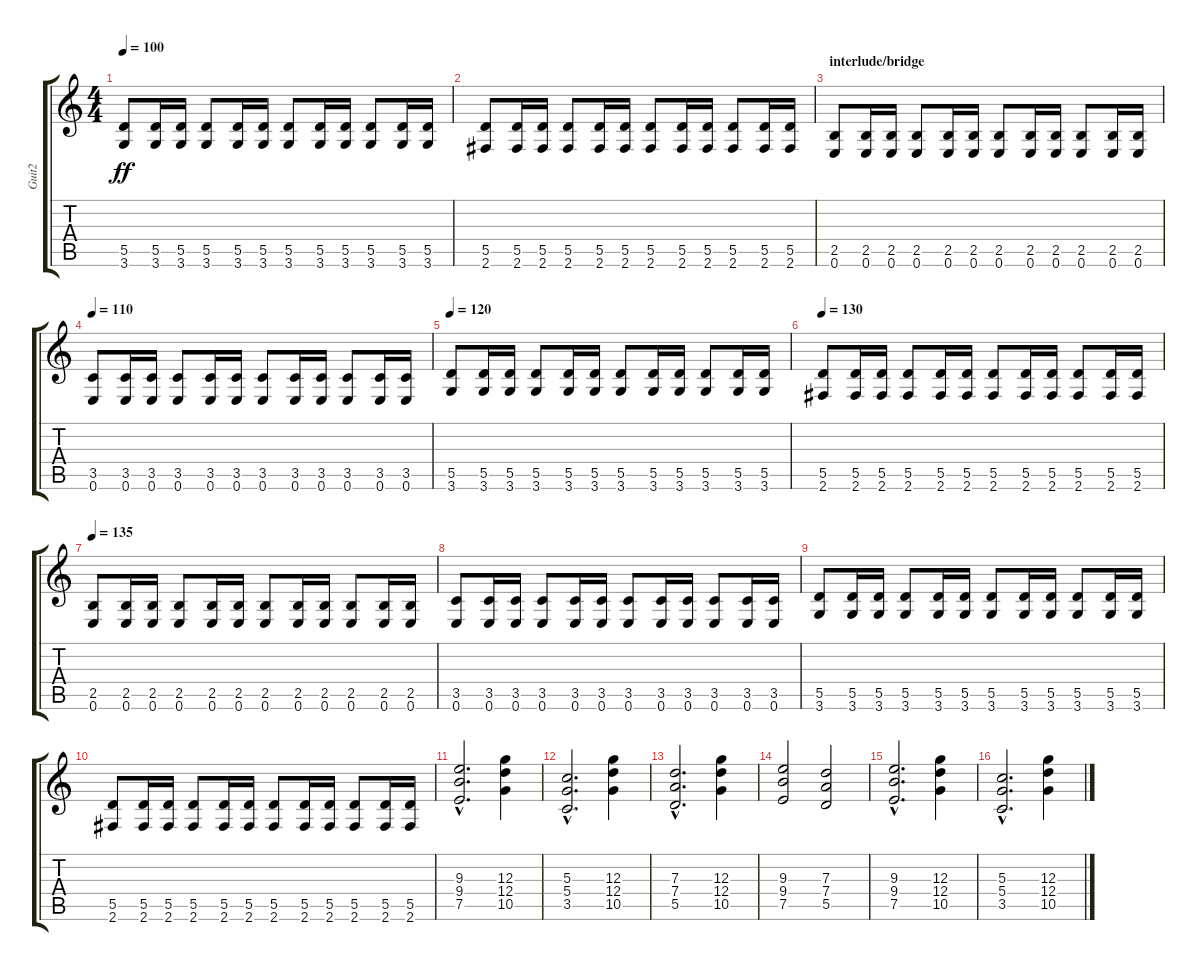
\track ("Guit2" "Guit2") {instrument overdrivenguitar}
\staff {score tabs}
\tuning (E4 B3 G3 D3 A2 E2) {hide}
\ts (4 4)
\tempo 100
\clef g2
\ks c
(5.5 3.6).8{dy ff} (5.5 3.6).16 (5.5 3.6).16 (5.5 3.6).8 (5.5 3.6).16 (5.5 3.6).16 (5.5 3.6).8 (5.5 3.6).16 (5.5 3.6).16 (5.5 3.6).8 (5.5 3.6).16 (5.5 3.6).16 |
(5.5 2.6).8 (5.5 2.6).16 (5.5 2.6).16 (5.5 2.6).8 (5.5 2.6).16 (5.5 2.6).16 (5.5 2.6).8 (5.5 2.6).16 (5.5 2.6).16 (5.5 2.6).8 (5.5 2.6).16 (5.5 2.6).16 |
\section ("" "interlude/bridge")
(2.5 0.6).8 (2.5 0.6).16 (2.5 0.6).16 (2.5 0.6).8 (2.5 0.6).16 (2.5 0.6).16 (2.5 0.6).8 (2.5 0.6).16 (2.5 0.6).16 (2.5 0.6).8 (2.5 0.6).16 (2.5 0.6).16 |
\tempo 110
(3.5 0.6).8 (3.5 0.6).16 (3.5 0.6).16 (3.5 0.6).8 (3.5 0.6).16 (3.5 0.6).16 (3.5 0.6).8 (3.5 0.6).16 (3.5 0.6).16 (3.5 0.6).8 (3.5 0.6).16 (3.5 0.6).16 |
\tempo 120
(5.5 3.6).8 (5.5 3.6).16 (5.5 3.6).16 (5.5 3.6).8 (5.5 3.6).16 (5.5 3.6).16 (5.5 3.6).8 (5.5 3.6).16 (5.5 3.6).16 (5.5 3.6).8 (5.5 3.6).16 (5.5 3.6).16 |
\tempo 130
(5.5 2.6).8 (5.5 2.6).16 (5.5 2.6).16 (5.5 2.6).8 (5.5 2.6).16 (5.5 2.6).16 (5.5 2.6).8 (5.5 2.6).16 (5.5 2.6).16 (5.5 2.6).8 (5.5 2.6).16 (5.5 2.6).16 |
\tempo 135
(2.5 0.6).8 (2.5 0.6).16 (2.5 0.6).16 (2.5 0.6).8 (2.5 0.6).16 (2.5 0.6).16 (2.5 0.6).8 (2.5 0.6).16 (2.5 0.6).16 (2.5 0.6).8 (2.5 0.6).16 (2.5 0.6).16 |
(3.5 0.6).8 (3.5 0.6).16 (3.5 0.6).16 (3.5 0.6).8 (3.5 0.6).16 (3.5 0.6).16 (3.5 0.6).8 (3.5 0.6).16 (3.5 0.6).16 (3.5 0.6).8 (3.5 0.6).16 (3.5 0.6).16 |
(5.5 3.6).8 (5.5 3.6).16 (5.5 3.6).16 (5.5 3.6).8 (5.5 3.6).16 (5.5 3.6).16 (5.5 3.6).8 (5.5 3.6).16 (5.5 3.6).16 (5.5 3.6).8 (5.5 3.6).16 (5.5 3.6).16 |
(5.5 2.6).8 (5.5 2.6).16 (5.5 2.6).16 (5.5 2.6).8 (5.5 2.6).16 (5.5 2.6).16 (5.5 2.6).8 (5.5 2.6).16 (5.5 2.6).16 (5.5 2.6).8 (5.5 2.6).16 (5.5 2.6).16 |
(9.3{hac} 9.4{hac} 7.5{hac}).2{d} (12.3 12.4 10.5).4 |
(5.3{hac} 5.4{hac} 3.5{hac}).2{d} (12.3 12.4 10.5).4 |
(7.3{hac} 7.4{hac} 5.5{hac}).2{d} (12.3 12.4 10.5).4 |
(9.3 9.4 7.5).2 (7.3 7.4 5.5).2 |
(9.3{hac} 9.4{hac} 7.5{hac}).2{d} (12.3 12.4 10.5).4 |
(5.3{hac} 5.4{hac} 3.5{hac}).2{d} (12.3 12.4 10.5).4
